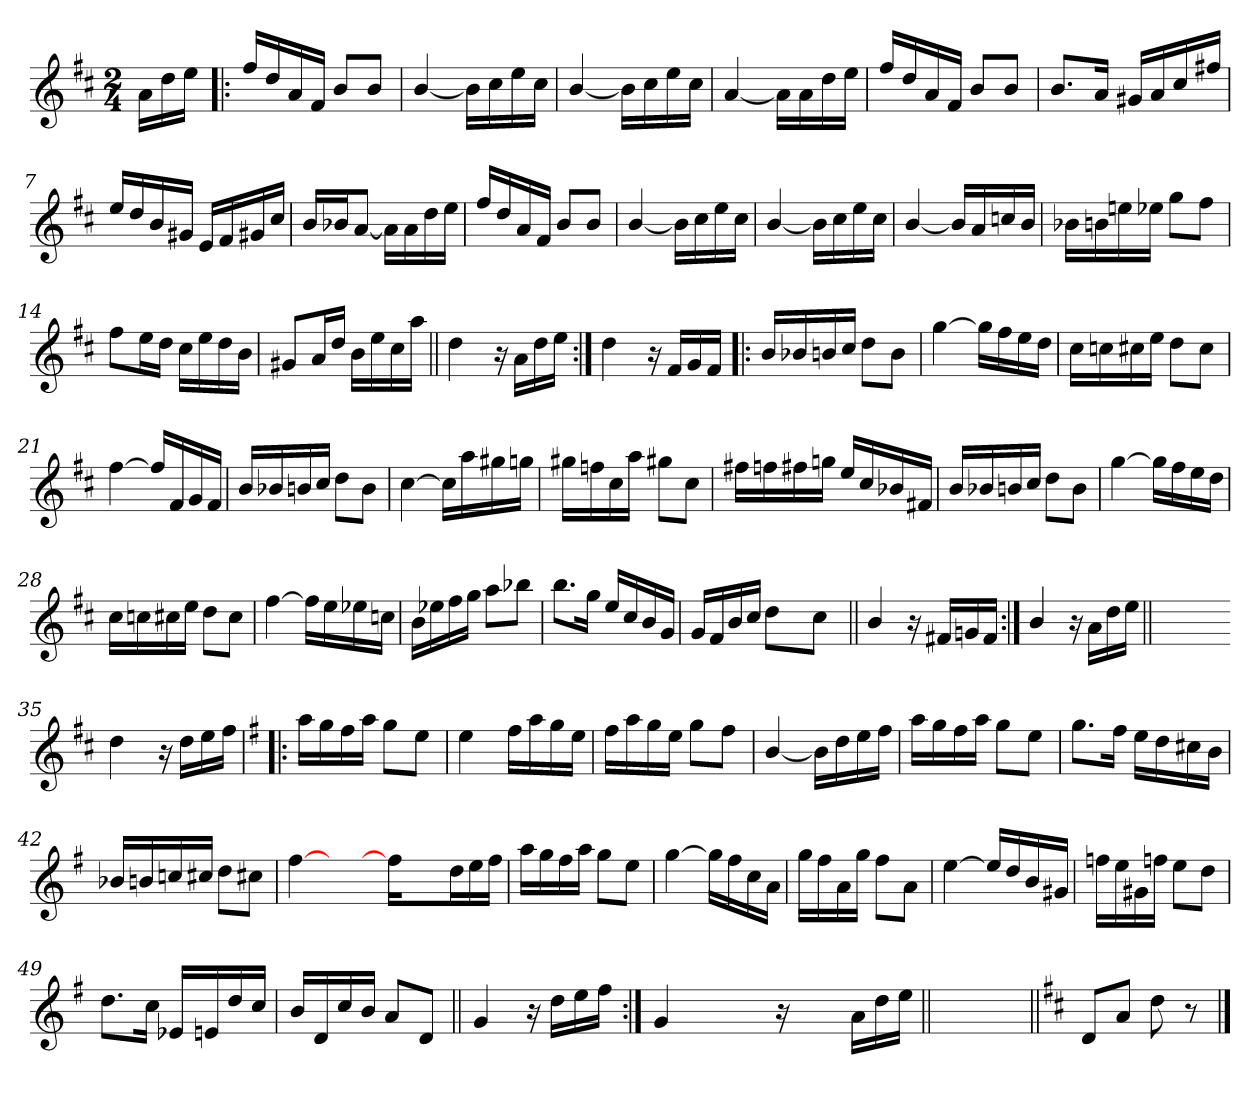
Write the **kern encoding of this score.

**kern
*part1
*staff1
*clefG2
*k[f#c#]
*D:
*M2/4
=
16a\LL
16dd\
16ee\JJ
=1!|:
16ff#/LL
16dd/
16a/
16f#/JJ
8b/L
8b/J
=2
[4b/
16b\LL]
16cc#\
16ee\
16cc#\JJ
=3
[4b/
16b\LL]
16cc#\
16ee\
16cc#\JJ
=4
[4a/
16a\LL]
16a\
16dd\
16ee\JJ
=5
16ff#/LL
16dd/
16a/
16f#/JJ
8b/L
8b/J
!!LO:LB:g=z
=6
8.b/L
16a/Jk
16g#X/LL
16a/
16cc#/
16ff#X/JJ
=7
16ee/LL
16dd/
16b/
16g#X/JJ
16e/LL
16f#/
16g#X/
16cc#/JJ
=8
16b/LL
16b-X/J
[8a/J
16a\LL]
16a\
16dd\
16ee\JJ
=9
16ff#/LL
16dd/
16a/
16f#/JJ
8b/L
8b/J
=10
[4b/
16b\LL]
16cc#\
16ee\
16cc#\JJ
!!LO:LB:g=z
=11
[4b/
16b\LL]
16cc#\
16ee\
16cc#\JJ
=12
[4b/
16b/LL]
16a/
16ccn/
16b/JJ
=13
16b-X\LL
16bn\
16een\
16ee-X\JJ
8gg\L
8ff#\J
=14
8ff#\L
16ee\L
16dd\JJ
16cc#\LL
16ee\
16dd\
16b\JJ
=15
8g#X/L
16a/L
16dd/JJ
16b\LL
16ee\
16cc#\
16aa\JJ
!!LO:LB:g=z
=16||
4dd\
16r
16a\LL
16dd\
16ee\JJ
=17:|!
4dd\
16r
16f#/LL
16g/
16f#/JJ
=18!|:
16b/LL
16b-X/
16bn/
16cc#/JJ
8dd\L
8b\J
=19
[4gg\
16gg\LL]
16ff#\
16ee\
16dd\JJ
=20
16cc#\LL
16ccn\
16cc#X\
16ee\JJ
8dd\L
8cc#\J
!!LO:LB:g=z
=21
[4ff#\
16ff#/LL]
16f#/
16g/
16f#/JJ
=22
16b/LL
16b-X/
16bn/
16cc#/JJ
8dd\L
8b\J
=23
[4cc#\
16cc#\LL]
16aa\
16gg#X\
16ggn\JJ
=24
16gg#X\LL
16ffn\
16cc#\
16aa\JJ
8gg#X\L
8cc#\J
=25
16ff#X\LL
16ffn\
16ff#X\
16ggn\JJ
16ee/LL
16cc#/
16b-X/
16f#X/JJ
!!LO:LB:g=z
=26
16b/LL
16b-X/
16bn/
16cc#/JJ
8dd\L
8b\J
=27
[4gg\
16gg\LL]
16ff#\
16ee\
16dd\JJ
=28
16cc#\LL
16ccn\
16cc#X\
16ee\JJ
8dd\L
8cc#\J
=29
[4ff#\
16ff#\LL]
16ee\
16ee-X\
16ccn\JJ
=30
16b\LL
16ee-X\
16ff#\
16gg\JJ
8aa\L
8bb-X\J
!!LO:LB:g=z
=31
8.bb\L
16gg\Jk
16ee/LL
16cc#/
16b/
16g/JJ
=32
*^
16g/LL	8ryy
16f#/	.
16b/	8rcyy
16cc#/JJ	.
8dd\L	36rcyy
.	36rcyy
.	36rcyy
.	36rcyy
.	36rcyy
8cc#\J	.
.	36rcyy
.	12ryy
*v	*v
=33||
4b/
16r
16f#X/LL
16gn/
16f#/JJ
=34:|!
4b/
16r
16a\LL
16dd\
16ee\JJ
=34X341||
2ryy
!!LO:LB:g=z
=35-
4dd\
16r
16dd\LL
16ee\
16ff#\JJ
=36!|:
*k[f#]
*G:
16aa\LL
16gg\
16ff#\
16aa\JJ
8gg\L
8ee\J
=37
4ee\
16ff#\LL
16aa\
16gg\
16ee\JJ
=38
16ff#\LL
16aa\
16gg\
16ee\JJ
8gg\L
8ff#\J
=39
[4b/
16b\LL]
16dd\
16ee\
16ff#\JJ
!!LO:LB:g=z
=40
16aa\LL
16gg\
16ff#\
16aa\JJ
8gg\L
8ee\J
=41
8.gg\L
16ff#\Jk
16ee\LL
16dd\
16cc#X\
16b\JJ
=42
16b-X/LL
16bn/
16ccn/
16cc#X/JJ
8dd\L
8cc#X\J
=43
[>4ff#\
8ryy
8ryy
16ff#\LL]
4ryy
16dd\
16ee\
16ff#\JJ
=44
16aa\LL
16gg\
16ff#\
16aa\JJ
8gg\L
8ee\J
!!LO:PB:g=z
=45
[4gg\
16gg\LL]
16ff#\
16cc\
16a\JJ
=46
16gg\LL
16ff#\
16a\
16gg\JJ
8ff#\L
8a\J
=47
[4ee\
16ee/LL]
16dd/
16b/
16g#X/JJ
=48
16ffn\LL
16ee\
16g#X\
16ffn\JJ
8ee\L
8dd\J
=49
8.dd\L
16cc\Jk
16e-X/LL
16en/
16dd/
16cc/JJ
!!LO:LB:g=z
=50
16b/LL
16d/
16cc/
16b/JJ
8a/L
8d/J
=51||
4g/
16r
16dd\LL
16ee\
16ff#\JJ
=52:|!
4g/
8ryy
8ryy
16r
4ryy
16a\LL
16dd\
16ee\JJ
=52X522||
2ryy
=53||
*k[f#c#]
*D:
8d/L
8a/J
8dd\
8r
==
*-
